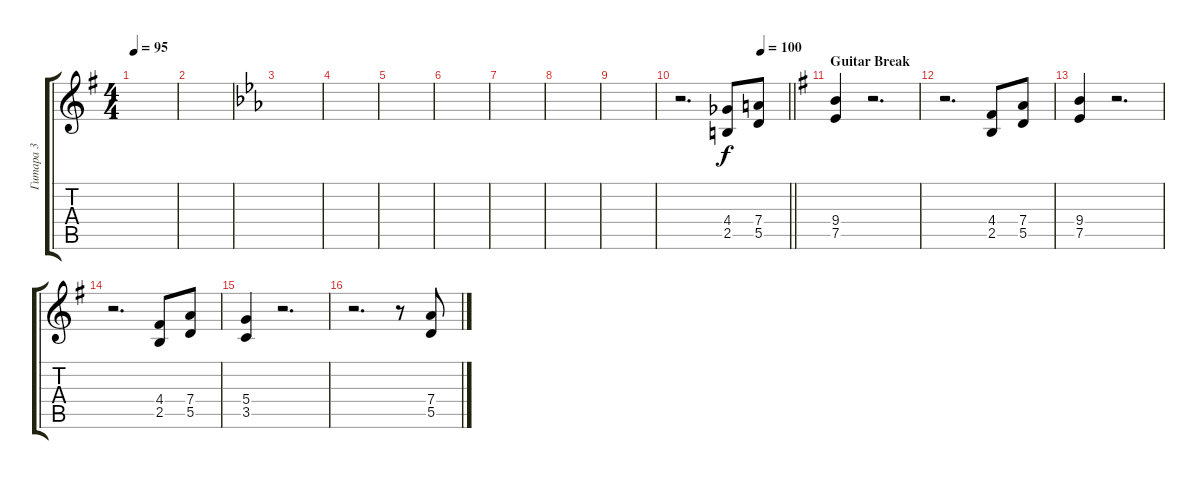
\track ("Гитара 3" "Гитара 3") {instrument distortionguitar}
\staff {score tabs}
\tuning (E4 B3 G3 D3 A2 E2) {hide}
\ts (4 4)
\tempo 95
\clef g2
\ks eminor
|
|
\ks cminor
|
|
|
|
|
|
|
\tempo (100 0.75)
\barLineRight lightlight
r.2{d} (4.4 2.5).8 (7.4 5.5).8 |
\section ("" "Guitar Break")
\ks eminor
(9.4 7.5).4 r.2{d} |
r.2{d} (4.4 2.5).8 (7.4 5.5).8 |
(9.4 7.5).4 r.2{d} |
r.2{d} (4.4 2.5).8 (7.4 5.5).8 |
(5.4 3.5).4 r.2{d} |
r.2{d} r.8 (7.4 5.5).8
